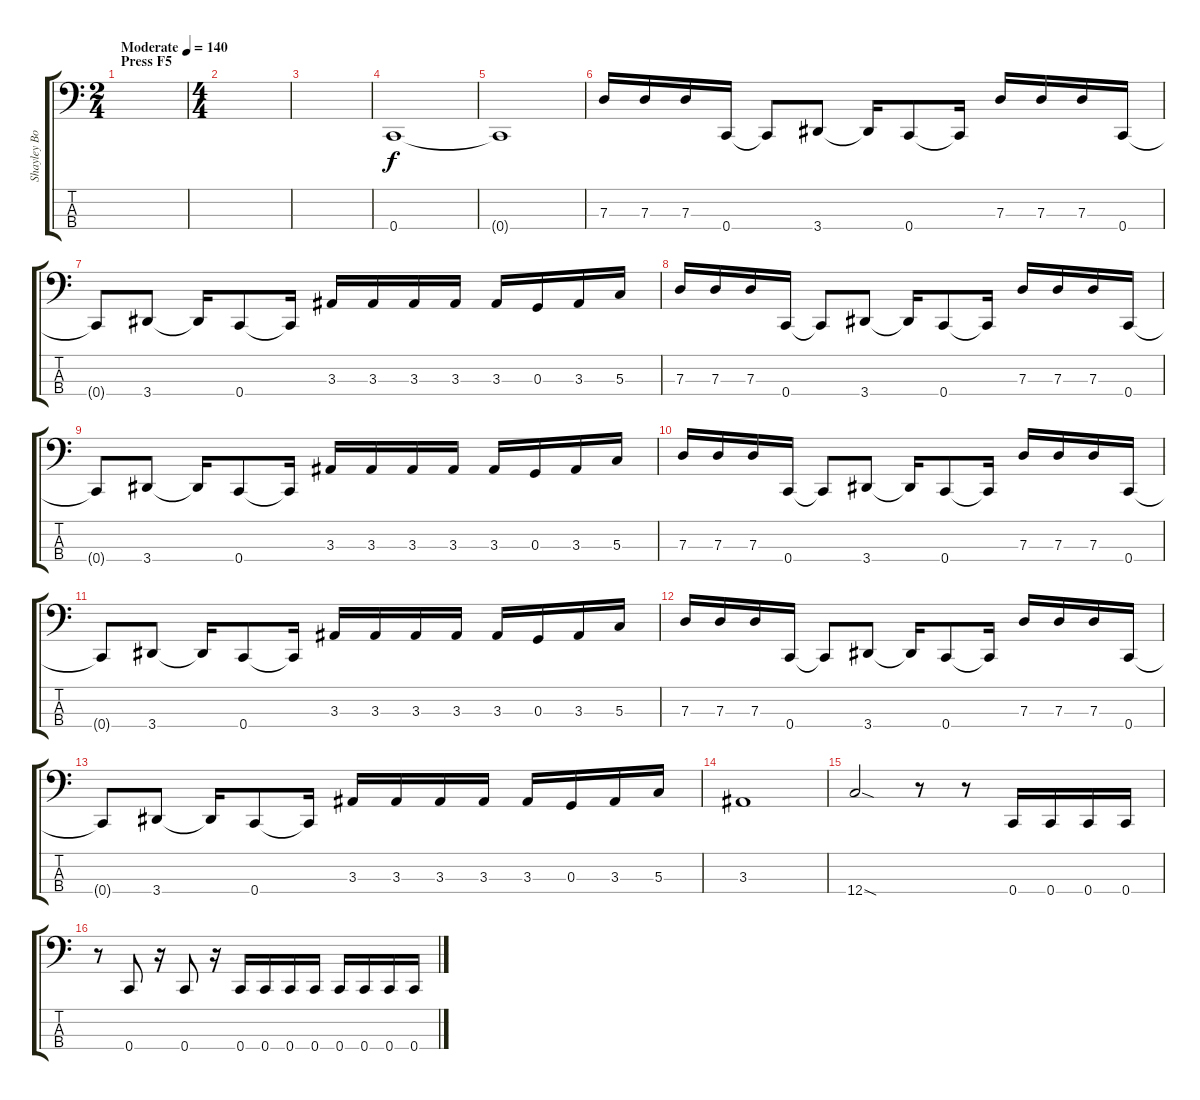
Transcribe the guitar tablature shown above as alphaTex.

\track ("Shayley Bourget" "Shayley Bo") {instrument electricbasspick}
\staff {score tabs}
\tuning (F2 C2 G1 C1) {hide}
\ts (2 4)
\section ("" "Press F5")
\tempo (140 "Moderate")
\clef f4
\ks c
|
\ts (4 4)
|
|
0.4.1 |
0.4{t}.1 |
7.3.16 7.3.16 7.3.16 0.4.16 0.4{t}.8 3.4.8 3.4{t}.16 0.4.8 0.4{t}.16 7.3.16 7.3.16 7.3.16 0.4.16 |
0.4{t}.8 3.4.8 3.4{t}.16 0.4.8 0.4{t}.16 3.3.16 3.3.16 3.3.16 3.3.16 3.3.16 0.3.16 3.3.16 5.3.16 |
7.3.16 7.3.16 7.3.16 0.4.16 0.4{t}.8 3.4.8 3.4{t}.16 0.4.8 0.4{t}.16 7.3.16 7.3.16 7.3.16 0.4.16 |
0.4{t}.8 3.4.8 3.4{t}.16 0.4.8 0.4{t}.16 3.3.16 3.3.16 3.3.16 3.3.16 3.3.16 0.3.16 3.3.16 5.3.16 |
7.3.16 7.3.16 7.3.16 0.4.16 0.4{t}.8 3.4.8 3.4{t}.16 0.4.8 0.4{t}.16 7.3.16 7.3.16 7.3.16 0.4.16 |
0.4{t}.8 3.4.8 3.4{t}.16 0.4.8 0.4{t}.16 3.3.16 3.3.16 3.3.16 3.3.16 3.3.16 0.3.16 3.3.16 5.3.16 |
7.3.16 7.3.16 7.3.16 0.4.16 0.4{t}.8 3.4.8 3.4{t}.16 0.4.8 0.4{t}.16 7.3.16 7.3.16 7.3.16 0.4.16 |
0.4{t}.8 3.4.8 3.4{t}.16 0.4.8 0.4{t}.16 3.3.16 3.3.16 3.3.16 3.3.16 3.3.16 0.3.16 3.3.16 5.3.16 |
3.3.1 |
12.4{sod}.2 r.8 r.8 0.4.16 0.4.16 0.4.16 0.4.16 |
r.8 0.4.8 r.16 0.4.8 r.16 0.4.16 0.4.16 0.4.16 0.4.16 0.4.16 0.4.16 0.4.16 0.4.16
